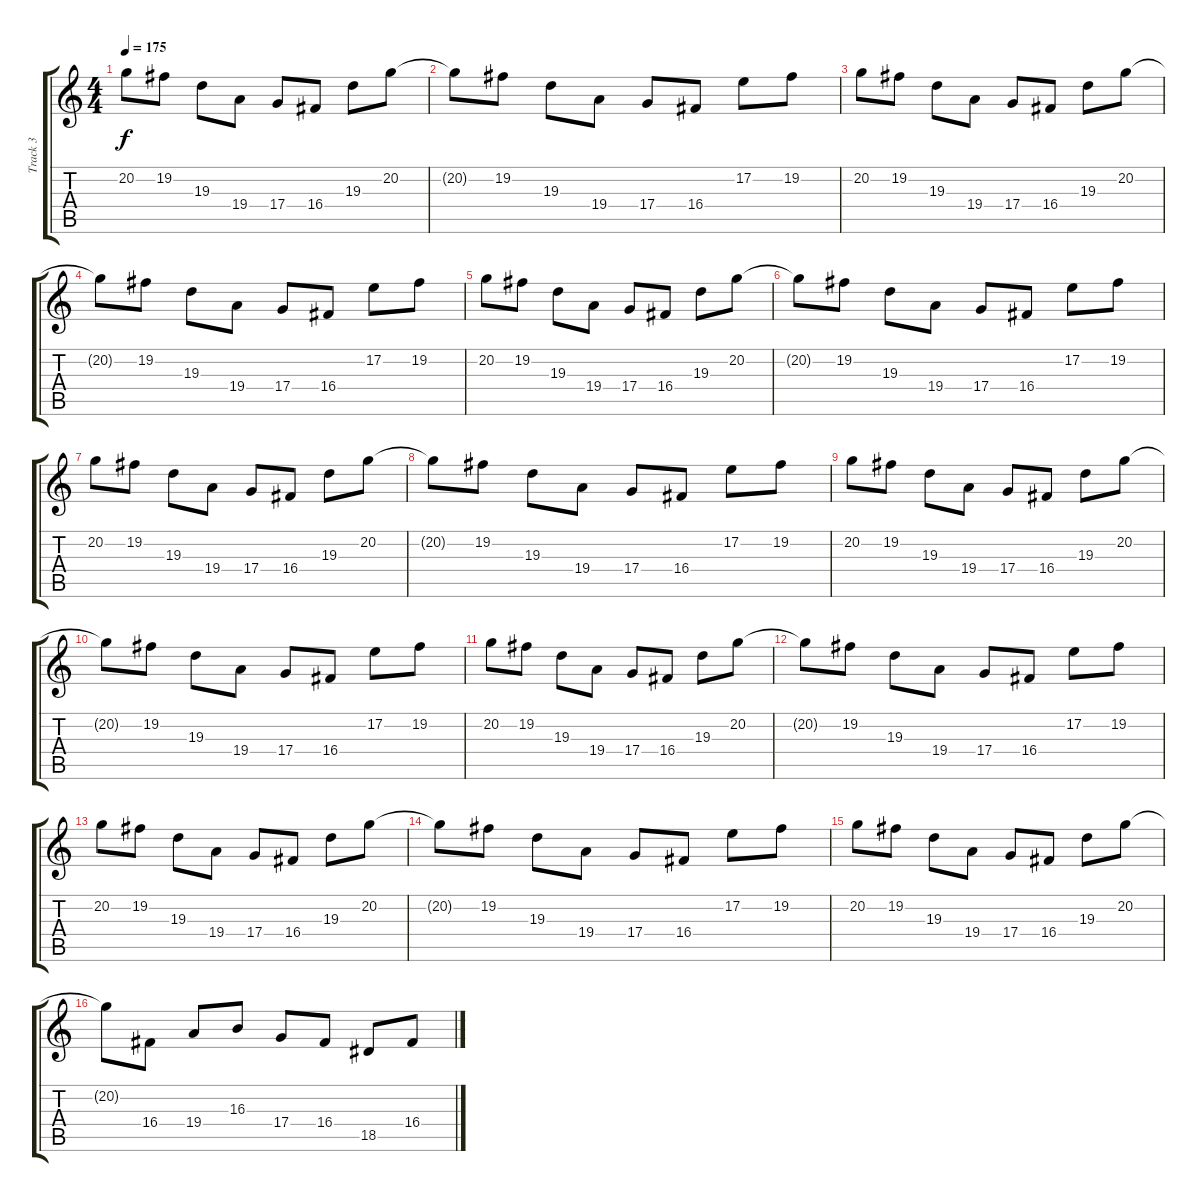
\track ("Track 3" "Track 3") {instrument acousticgrandpiano}
\staff {score tabs}
\tuning (E4 B3 G3 D3 A2 E2) {hide}
\ts (4 4)
\tempo 175
\clef g2
\ks c
20.2.8{dy f} 19.2.8 19.3.8 19.4.8 17.4.8 16.4.8 19.3.8 20.2.8 |
20.2{t}.8 19.2.8 19.3.8 19.4.8 17.4.8 16.4.8 17.2.8 19.2.8 |
20.2.8 19.2.8 19.3.8 19.4.8 17.4.8 16.4.8 19.3.8 20.2.8 |
20.2{t}.8 19.2.8 19.3.8 19.4.8 17.4.8 16.4.8 17.2.8 19.2.8 |
20.2.8 19.2.8 19.3.8 19.4.8 17.4.8 16.4.8 19.3.8 20.2.8 |
20.2{t}.8 19.2.8 19.3.8 19.4.8 17.4.8 16.4.8 17.2.8 19.2.8 |
20.2.8 19.2.8 19.3.8 19.4.8 17.4.8 16.4.8 19.3.8 20.2.8 |
20.2{t}.8 19.2.8 19.3.8 19.4.8 17.4.8 16.4.8 17.2.8 19.2.8 |
20.2.8 19.2.8 19.3.8 19.4.8 17.4.8 16.4.8 19.3.8 20.2.8 |
20.2{t}.8 19.2.8 19.3.8 19.4.8 17.4.8 16.4.8 17.2.8 19.2.8 |
20.2.8 19.2.8 19.3.8 19.4.8 17.4.8 16.4.8 19.3.8 20.2.8 |
20.2{t}.8 19.2.8 19.3.8 19.4.8 17.4.8 16.4.8 17.2.8 19.2.8 |
20.2.8 19.2.8 19.3.8 19.4.8 17.4.8 16.4.8 19.3.8 20.2.8 |
20.2{t}.8 19.2.8 19.3.8 19.4.8 17.4.8 16.4.8 17.2.8 19.2.8 |
20.2.8 19.2.8 19.3.8 19.4.8 17.4.8 16.4.8 19.3.8 20.2.8 |
20.2{t}.8 16.4.8 19.4.8 16.3.8 17.4.8 16.4.8 18.5.8 16.4.8
